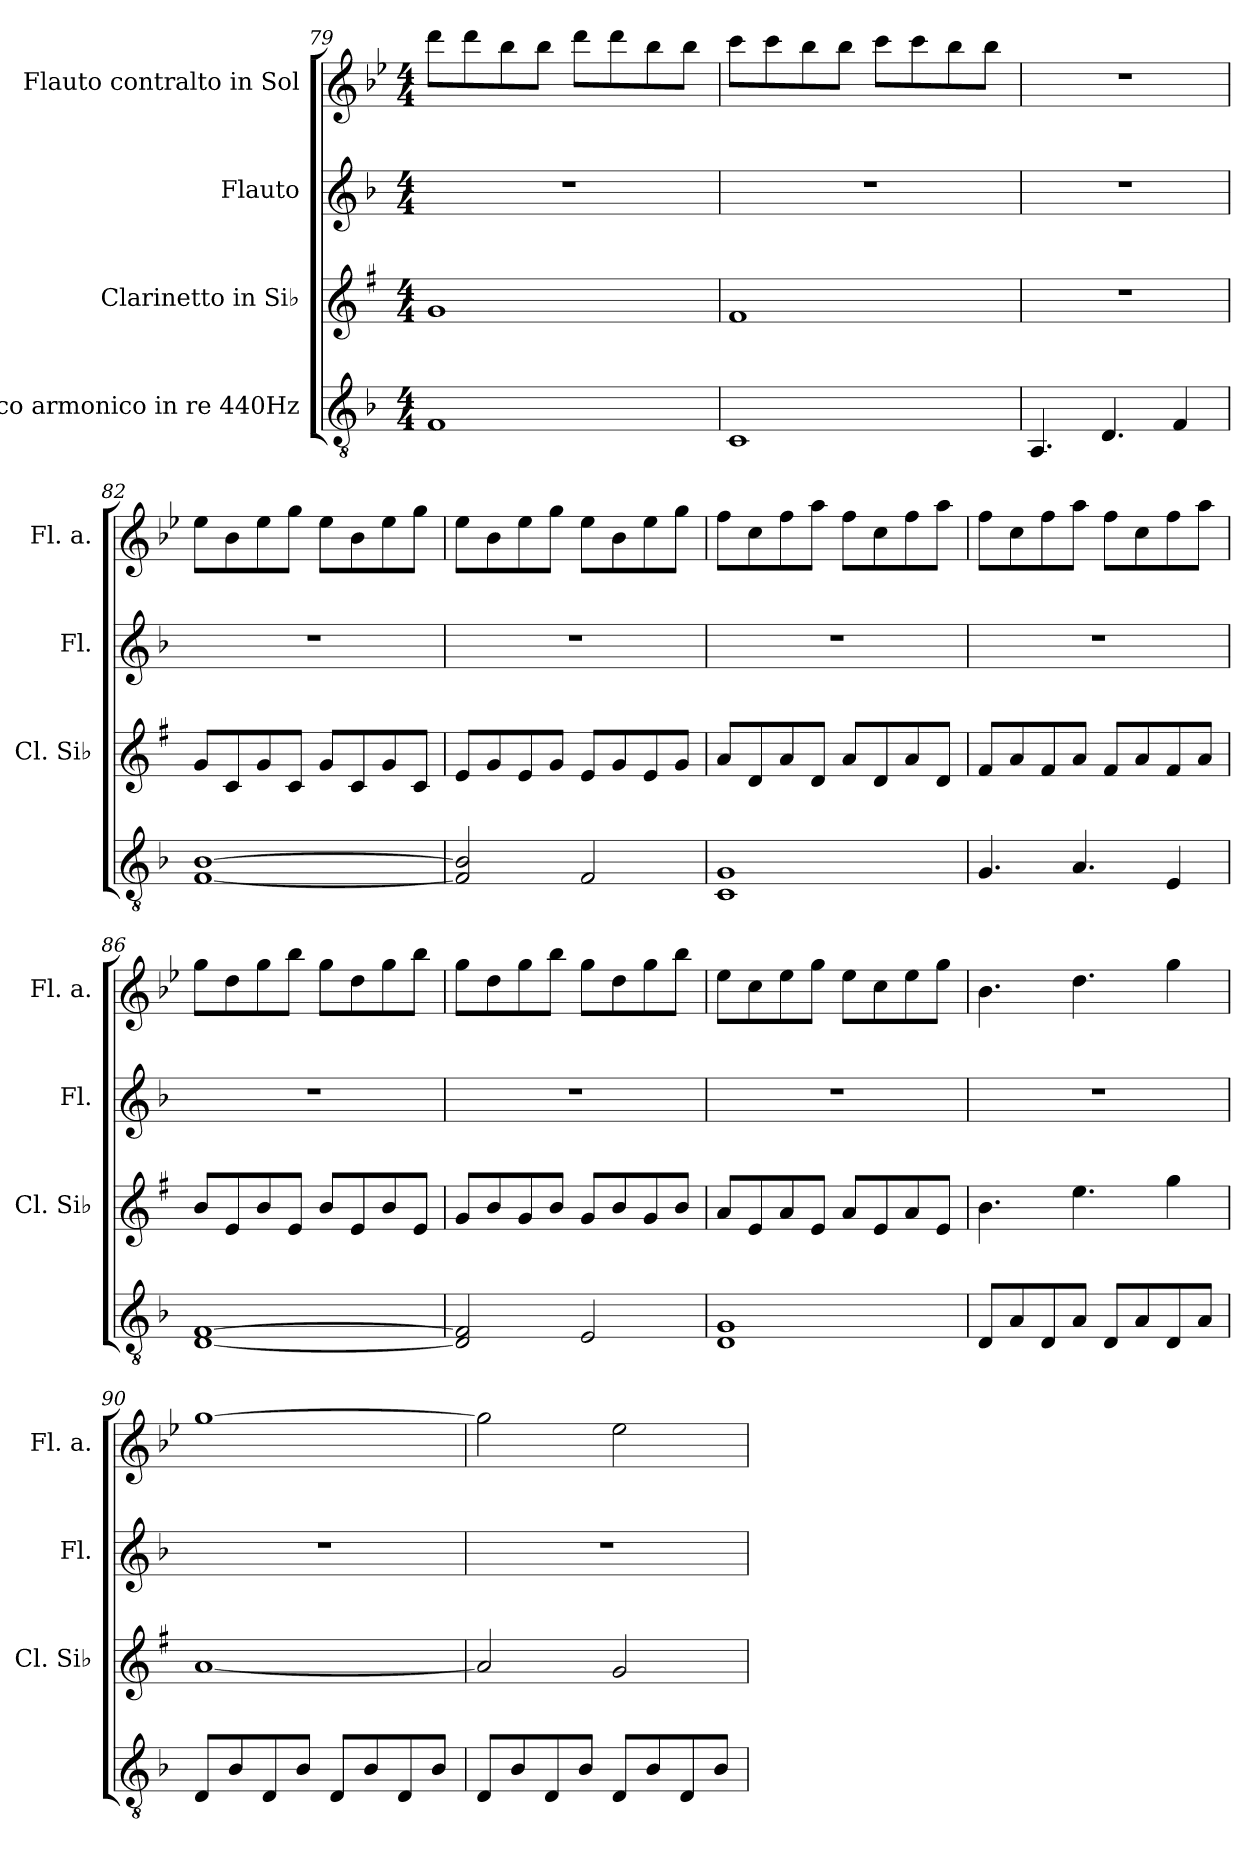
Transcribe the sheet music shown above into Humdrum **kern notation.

**kern	**kern	**kern	**kern
*part4	*part3	*part2	*part1
*staff4	*staff3	*staff2	*staff1
*I"disco armonico in re 440Hz	*I"Clarinetto in Si♭	*I"Flauto	*I"Flauto contralto in Sol
*	*I'Cl. Si♭	*I'Fl.	*I'Fl. a.
*clefGv2	*clefG2	*clefG2	*clefG2
*	*ITrd1c2	*	*ITrd3c5
*k[b-]	*k[b-]	*k[b-]	*k[b-]
*M4/4	*M4/4	*M4/4	*M4/4
=79	=79	=79	=79
1F	1f	1r	8aa\L
.	.	.	8aa\
.	.	.	8ff\
.	.	.	8ff\J
.	.	.	8aa\L
.	.	.	8aa\
.	.	.	8ff\
.	.	.	8ff\J
!!LO:LB:g=z
=80	=80	=80	=80
1C	1e	1r	8gg\L
.	.	.	8gg\
.	.	.	8ff\
.	.	.	8ff\J
.	.	.	8gg\L
.	.	.	8gg\
.	.	.	8ff\
.	.	.	8ff\J
=81	=81	=81	=81
4.AA/	1r	1r	1r
4.D/	.	.	.
4F/	.	.	.
=82	=82	=82	=82
[1F [1B-	8f/L	1r	8b-\L
.	8B-/	.	8f\
.	8f/	.	8b-\
.	8B-/J	.	8dd\J
.	8f/L	.	8b-\L
.	8B-/	.	8f\
.	8f/	.	8b-\
.	8B-/J	.	8dd\J
=83	=83	=83	=83
2F/] 2B-/]	8d/L	1r	8b-\L
.	8f/	.	8f\
.	8d/	.	8b-\
.	8f/J	.	8dd\J
2F/	8d/L	.	8b-\L
.	8f/	.	8f\
.	8d/	.	8b-\
.	8f/J	.	8dd\J
=84	=84	=84	=84
1C 1G	8g/L	1r	8cc\L
.	8c/	.	8g\
.	8g/	.	8cc\
.	8c/J	.	8ee\J
.	8g/L	.	8cc\L
.	8c/	.	8g\
.	8g/	.	8cc\
.	8c/J	.	8ee\J
=85	=85	=85	=85
4.G/	8e/L	1r	8cc\L
.	8g/	.	8g\
.	8e/	.	8cc\
4.A/	8g/J	.	8ee\J
.	8e/L	.	8cc\L
.	8g/	.	8g\
4E/	8e/	.	8cc\
.	8g/J	.	8ee\J
!!LO:LB:g=z
=86	=86	=86	=86
[1D [1F	8a/L	1r	8dd\L
.	8d/	.	8a\
.	8a/	.	8dd\
.	8d/J	.	8ff\J
.	8a/L	.	8dd\L
.	8d/	.	8a\
.	8a/	.	8dd\
.	8d/J	.	8ff\J
=87	=87	=87	=87
2D/] 2F/]	8f/L	1r	8dd\L
.	8a/	.	8a\
.	8f/	.	8dd\
.	8a/J	.	8ff\J
2E/	8f/L	.	8dd\L
.	8a/	.	8a\
.	8f/	.	8dd\
.	8a/J	.	8ff\J
=88	=88	=88	=88
1D 1G	8g/L	1r	8b-\L
.	8d/	.	8g\
.	8g/	.	8b-\
.	8d/J	.	8dd\J
.	8g/L	.	8b-\L
.	8d/	.	8g\
.	8g/	.	8b-\
.	8d/J	.	8dd\J
=89	=89	=89	=89
8D/L	4.a\	1r	4.f\
8A/	.	.	.
8D/	.	.	.
8A/J	4.dd\	.	4.a\
8D/L	.	.	.
8A/	.	.	.
8D/	4ff\	.	4dd\
8A/J	.	.	.
=90	=90	=90	=90
8D/L	[1g	1r	[1dd
8B-/	.	.	.
8D/	.	.	.
8B-/J	.	.	.
8D/L	.	.	.
8B-/	.	.	.
8D/	.	.	.
8B-/J	.	.	.
=91	=91	=91	=91
8D/L	2g/]	1r	2dd\]
8B-/	.	.	.
8D/	.	.	.
8B-/J	.	.	.
8D/L	2f/	.	2b-\
8B-/	.	.	.
8D/	.	.	.
8B-/J	.	.	.
=	=	=	=
*-	*-	*-	*-
